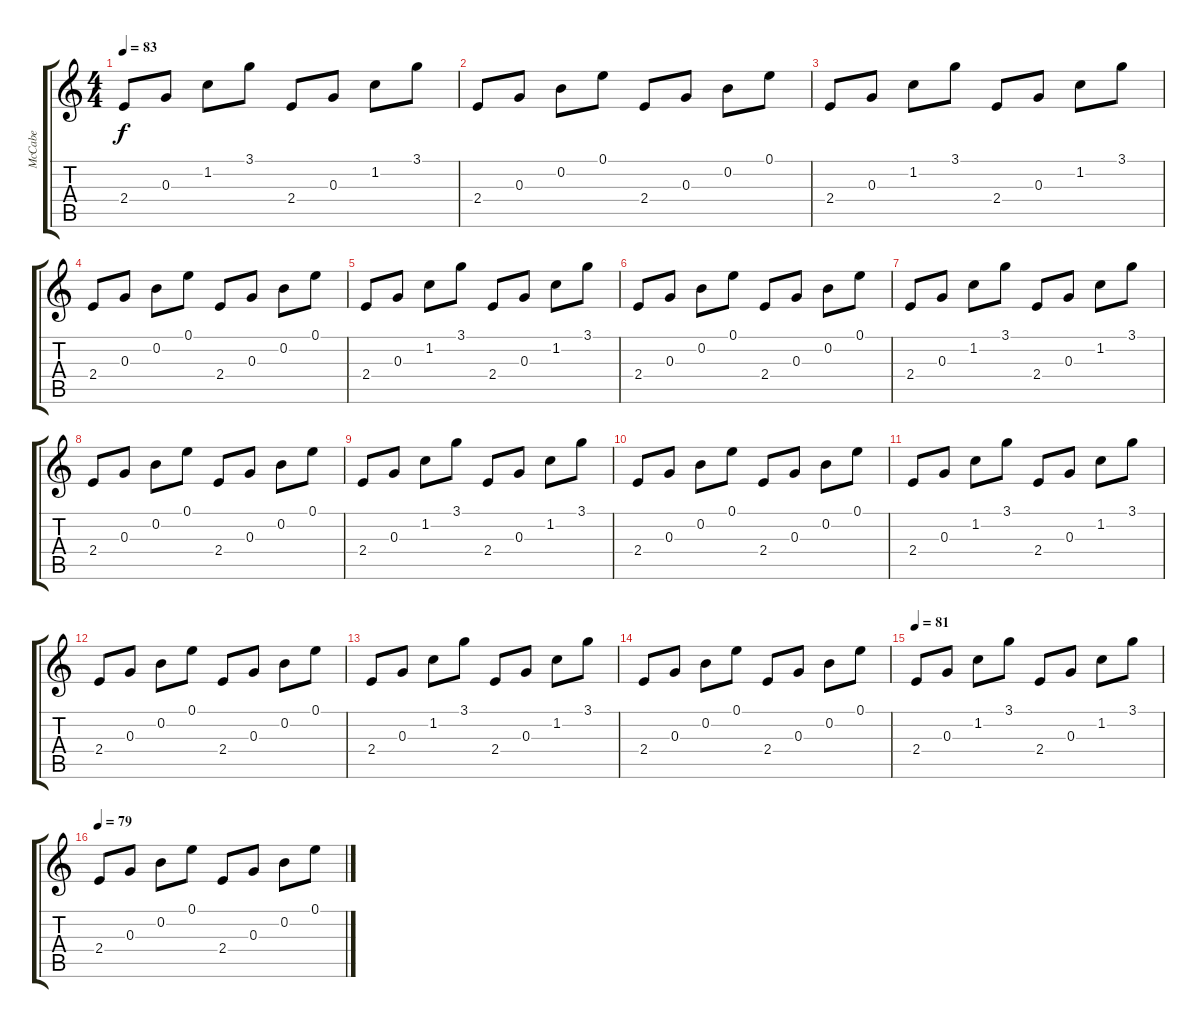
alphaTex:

\track ("McCabe" "McCabe") {instrument electricguitarclean}
\staff {score tabs}
\tuning (E4 B3 G3 D3 A2 E2) {hide}
\ts (4 4)
\tempo 83
\clef g2
\ks c
2.4.8{dy f} 0.3.8 1.2.8 3.1.8 2.4.8 0.3.8 1.2.8 3.1.8 |
2.4.8 0.3.8 0.2.8 0.1.8 2.4.8 0.3.8 0.2.8 0.1.8 |
2.4.8 0.3.8 1.2.8 3.1.8 2.4.8 0.3.8 1.2.8 3.1.8 |
2.4.8 0.3.8 0.2.8 0.1.8 2.4.8 0.3.8 0.2.8 0.1.8 |
2.4.8 0.3.8 1.2.8 3.1.8 2.4.8 0.3.8 1.2.8 3.1.8 |
2.4.8 0.3.8 0.2.8 0.1.8 2.4.8 0.3.8 0.2.8 0.1.8 |
2.4.8 0.3.8 1.2.8 3.1.8 2.4.8 0.3.8 1.2.8 3.1.8 |
2.4.8 0.3.8 0.2.8 0.1.8 2.4.8 0.3.8 0.2.8 0.1.8 |
2.4.8 0.3.8 1.2.8 3.1.8 2.4.8 0.3.8 1.2.8 3.1.8 |
2.4.8 0.3.8 0.2.8 0.1.8 2.4.8 0.3.8 0.2.8 0.1.8 |
2.4.8 0.3.8 1.2.8 3.1.8 2.4.8 0.3.8 1.2.8 3.1.8 |
2.4.8 0.3.8 0.2.8 0.1.8 2.4.8 0.3.8 0.2.8 0.1.8 |
2.4.8 0.3.8 1.2.8 3.1.8 2.4.8 0.3.8 1.2.8 3.1.8 |
2.4.8 0.3.8 0.2.8 0.1.8 2.4.8 0.3.8 0.2.8 0.1.8 |
\tempo 81
2.4.8 0.3.8 1.2.8 3.1.8 2.4.8 0.3.8 1.2.8 3.1.8 |
\tempo 79
2.4.8 0.3.8 0.2.8 0.1.8 2.4.8 0.3.8 0.2.8 0.1.8
